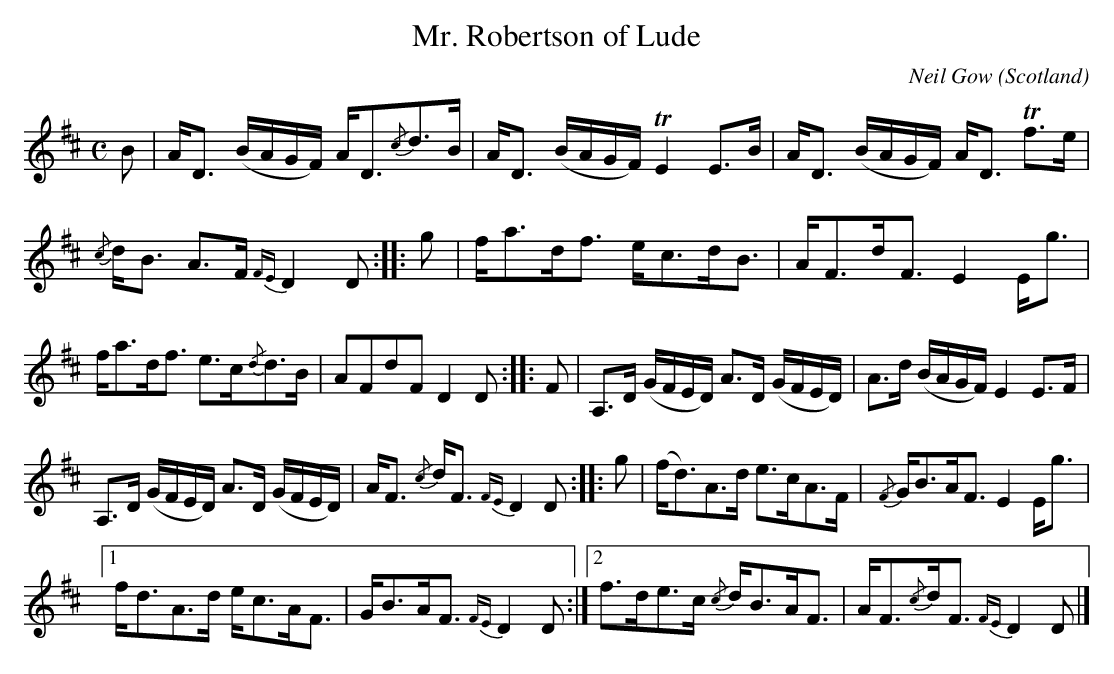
X:1
U:~=!turn!
T:Mr. Robertson of Lude
C:Neil Gow
O:Scotland
M:C
L:1/8
K:D
B | A<D (B/2A/2G/2F/2) A<D{/c}d>B | A<D (B/2A/2G/2F/2) TE2 E>B | A<D (B/2A/2G/2F/2) A<D Tf>e |
{/c}d<B A>F {FE}D2 D :: g | f<ad<f e<cd<B | A<Fd<F E2 E<g |
f<ad<f e>c{/d}d>B | AFdF D2 D :: F | A,>D (G/2F/2E/2D/2) A>D (G/2F/2E/2D/2) | A>d (B/2A/2G/2F/2) E2 E>F |
A,>D (G/2F/2E/2D/2) A>D (G/2F/2E/2D/2) | A<F {/c}d<F {FE}D2 D ::\ g | (f<d)A>d e>cA>F | {/F}G<BA<F E2 E<g |
[1 f<dA>d e<cA<F | G<BA<F {FE}D2D :| [2 f>de>c {/c}d<BA<F | A<F{/c}d<F {FE}D2 D |]
